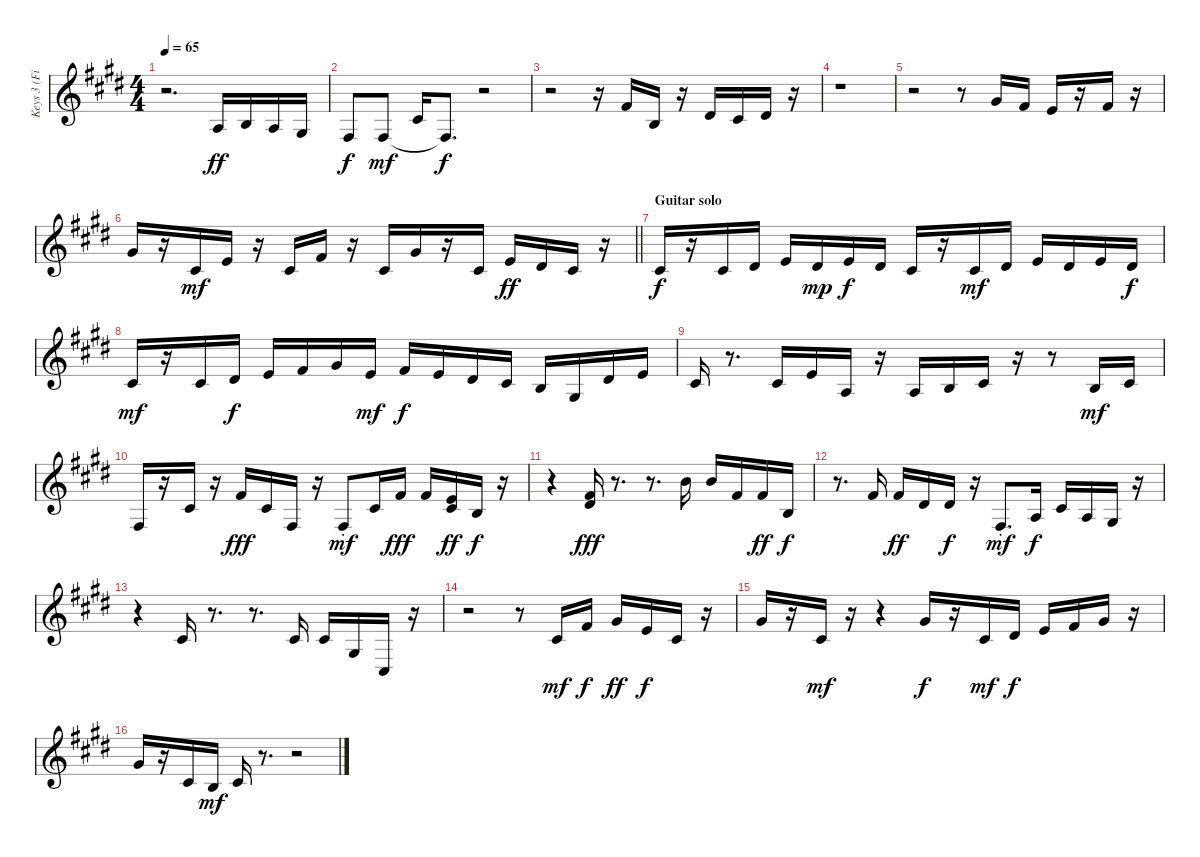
\track ("Keys 3 (Fills)" "Keys 3 (Fi") {instrument synthstrings1}
\staff {score}
\tuning (E4 B3 G3 D3 A2 E2) {hide}
\ts (4 4)
\tempo 65
\clef g2
\ks c#minor
r.2{d dy f} 7.4.16{dy ff} 4.3.16 7.4.16 6.4.16 |
4.4.8{dy f} 4.4.8{dy mf} 6.3.16 4.4{t}.8{d dy f} r.2 |
r.2 r.16 7.2.16 4.3.16 r.16 4.2.16 6.3.16 4.2.16 r.16 |
r.1 |
r.2 r.8 9.2.16 7.2.16 5.2.16 r.16 7.2.16 r.16 |
\barLineRight lightlight
9.2.16 r.16 6.3.16{dy mf} 5.2.16 r.16 6.3.16 7.2.16 r.16 6.3.16 9.2.16 r.16 6.3.16 5.2.16{dy ff} 4.2.16 6.3.16 r.16 |
\section ("" "Guitar solo")
6.3.16{dy f} r.16 6.3.16 4.2.16 5.2.16 4.2.16{dy mp} 5.2.16{dy f} 4.2.16 6.3.16 r.16 6.3.16{dy mf} 4.2.16 5.2.16 4.2.16 5.2.16 4.2.16{dy f} |
6.3.16{dy mf} r.16 6.3.16 4.2.16{dy f} 5.2.16 7.2.16 4.1.16 5.2.16{dy mf} 7.2.16{dy f} 5.2.16 4.2.16 6.3.16 4.3.16 6.4.16 4.2.16 5.2.16 |
6.3.16 r.8{d} 6.3.16 5.2.16 7.4.16 r.16 7.4.16 4.3.16 6.3.16 r.16 r.8 4.3.16{dy mf} 6.3.16 |
4.4.16 r.16 6.3.16 r.16 7.2.16{dy fff} 6.3.16 4.4.16 r.16 4.4{st}.8{dy mf} 6.3.16 7.2.16{dy fff} 7.2.16 (5.2 6.3).16{dy ff} 4.3.16{dy f} r.16 |
r.4 (7.2 8.3).16{dy fff} r.8{d} r.8{d} 7.1.16 7.1.16 7.2.16 7.2.16{dy ff} 4.3.16{dy f} |
r.8{d} 7.2.16 7.2.16{dy ff} 4.2.16 4.2.16{dy f} r.16 4.4{st}.8{d dy mf} 7.4.16{dy f} 6.3.16 7.4.16 6.4.16 r.16 |
r.4 6.3.16 r.8{d} r.8{d} 6.3.16 6.3.16 6.4.16 4.5.16 r.16 |
r.2 r.8 6.3.16{dy mf} 7.2.16{dy f} 9.2.16{dy ff} 5.2.16{dy f} 6.3.16 r.16 |
9.2.16 r.16 6.3.16{dy mf} r.16 r.4 9.2.16{dy f} r.16 6.3.16{dy mf} 4.2.16{dy f} 5.2.16 7.2.16 9.2.16 r.16 |
9.2.16 r.16 6.3.16 4.3.16{dy mf} 6.3.16 r.8{d} r.2
